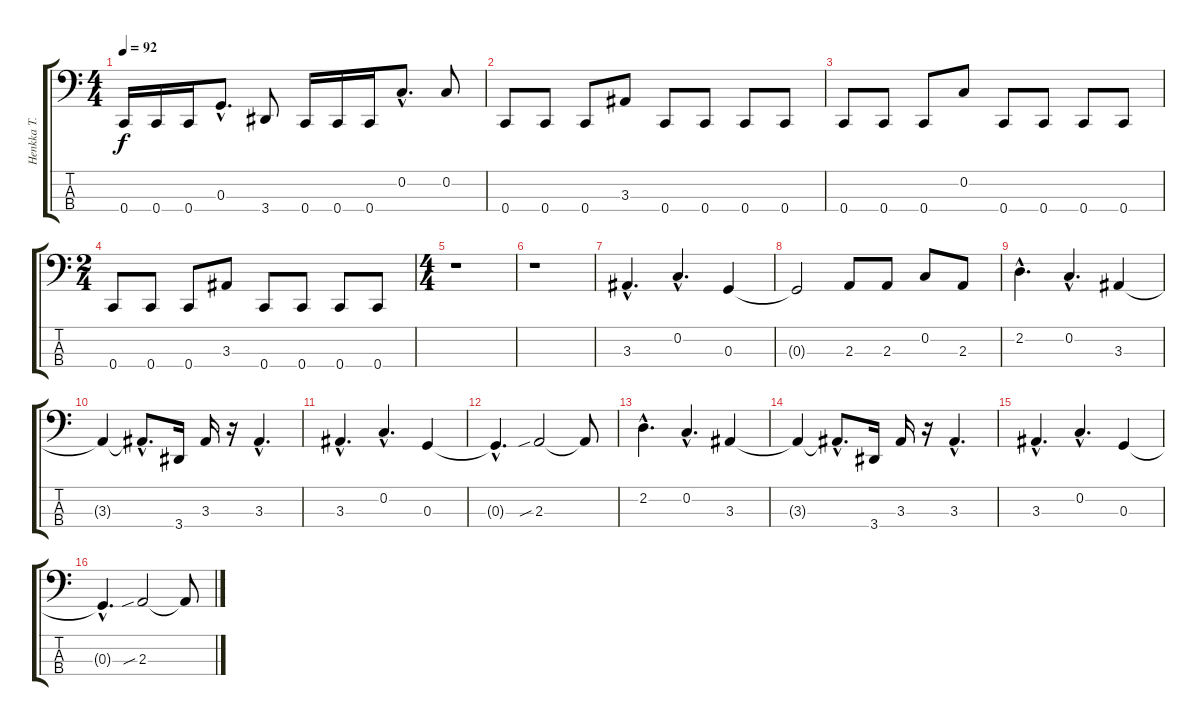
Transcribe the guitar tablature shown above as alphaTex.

\track ("Henkka T. Blacksmith" "Henkka T. ") {instrument electricbasspick}
\staff {score tabs}
\tuning (F2 C2 G1 C1) {hide}
\ts (4 4)
\tempo 92
\clef f4
\ks c
0.4.16{dy f} 0.4.16 0.4.16 0.3{hac}.8{d} 3.4.8 0.4.16 0.4.16 0.4.16 0.2{hac}.8{d} 0.2.8 |
0.4.8 0.4.8 0.4.8 3.3.8 0.4.8 0.4.8 0.4.8 0.4.8 |
0.4.8 0.4.8 0.4.8 0.2.8 0.4.8 0.4.8 0.4.8 0.4.8 |
\ts (2 4)
0.4.8 0.4.8 0.4.8 3.3.8 0.4.8 0.4.8 0.4.8 0.4.8 |
\ts (4 4)
r.1 |
r.1 |
3.3{hac}.4{d} 0.2{hac}.4{d} 0.3.4 |
0.3{t}.2 2.3.8 2.3.8 0.2.8 2.3.8 |
2.2{hac}.4{d} 0.2{hac}.4{d} 3.3.4 |
3.3{t}.4 3.3{hac t}.8{d} 3.4.16 3.3.16 r.16 3.3{hac}.4{d} |
3.3{hac}.4{d} 0.2{hac}.4{d} 0.3.4 |
0.3{hac t}.4{d} 2.3{sib}.2 2.3{t}.8 |
2.2{hac}.4{d} 0.2{hac}.4{d} 3.3.4 |
3.3{t}.4 3.3{hac t}.8{d} 3.4.16 3.3.16 r.16 3.3{hac}.4{d} |
3.3{hac}.4{d} 0.2{hac}.4{d} 0.3.4 |
0.3{hac t}.4{d} 2.3{sib}.2 2.3{t}.8
